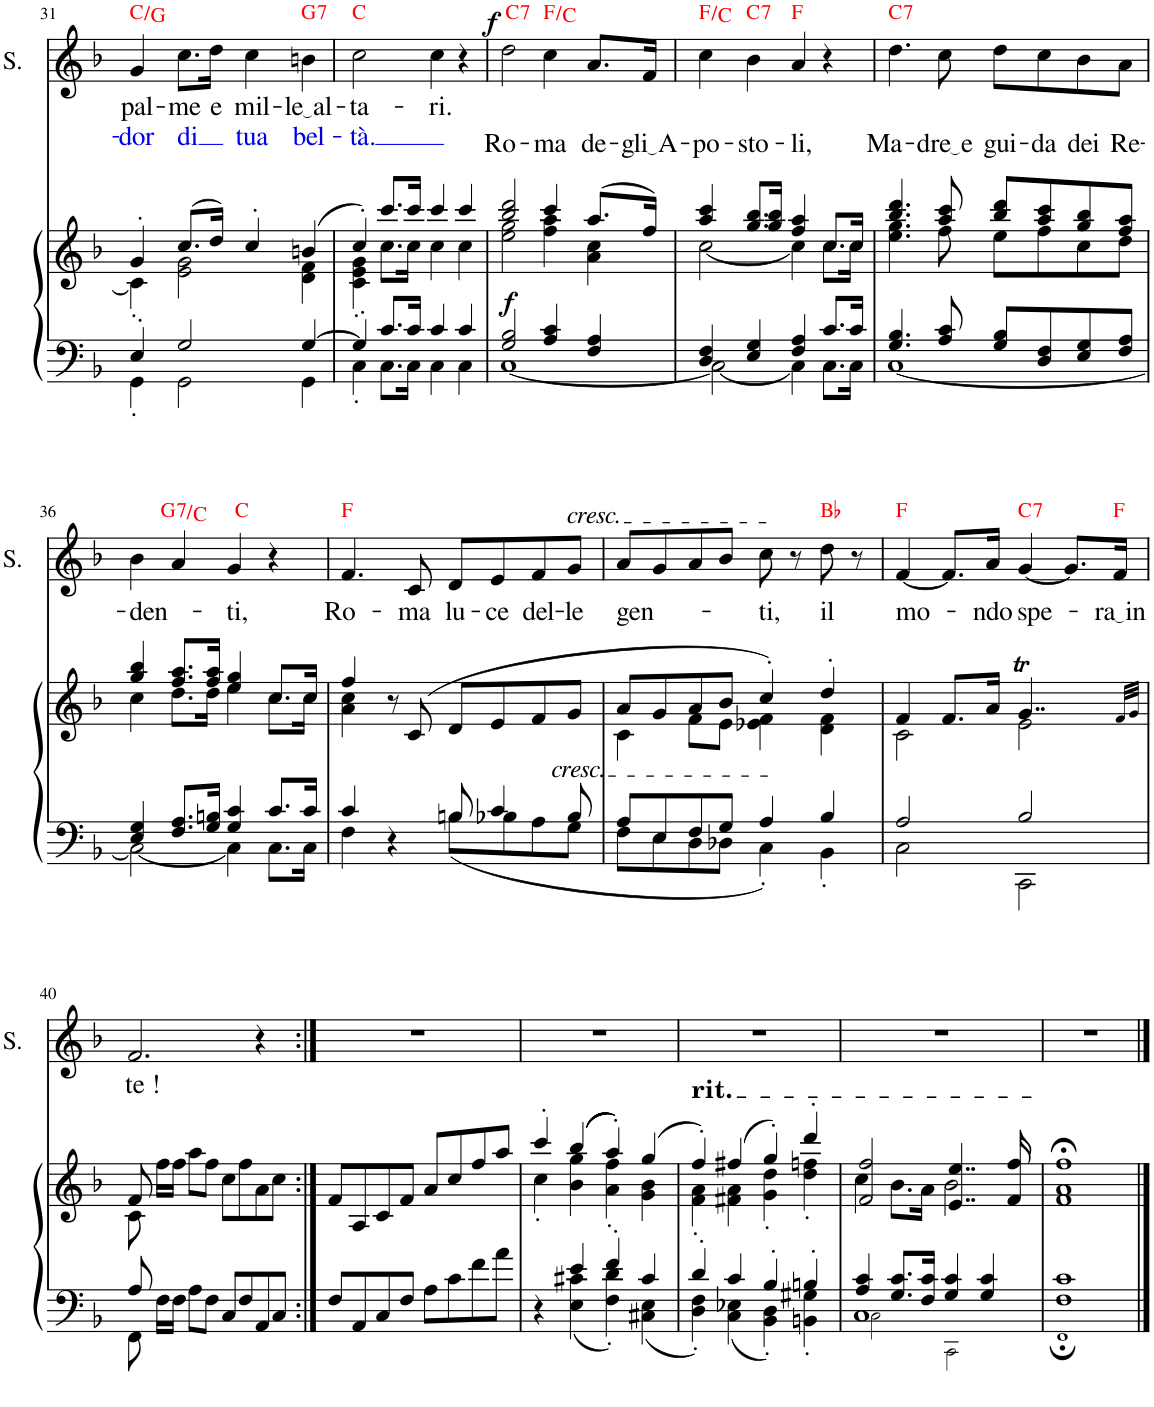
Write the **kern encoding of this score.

**kern	**kern	**dynam	**kern	**text	**text	**dynam	**harte
*part2	*part2	*part2	*part1	*part1	*part1	*part1	*part1
*staff3	*staff2	*staff2/3	*staff1	*staff1	*staff1	*staff1	*
*I"Organo	*	*	*I"Soprano	*	*	*	*
*	*	*	*I'S.	*	*	*	*
!!LO:PB:g=z
*clefF4	*clefG2	*	*clefG2	*	*	*	*
*k[b-]	*k[b-]	*	*k[b-]	*	*	*	*
*M4/4	*M4/4	*	*M4/4	*	*	*	*
*met(c)	*met(c)	*	*met(c)	*	*	*	*
=31	=31	=31	=31	=31	=31	=31	=31
*^	*^	*	*	*	*	*	*
!	!	!	!	!	!	!LO:LY:b	!LO:LY:b:color=#0000E7	!	!
4E'/	4GG'\	4g'/	4c'\]	.	4g/	pal-	-dor	.	C:maj/5
!	!	!	!	!	!	!LO:LY:b	!LO:LY:b:color=#0000E7	!	!
2G/	2GG\	(8.cc/L	2e\ 2g\	.	8.cc\L	-me	di	.	.
!	!	!	!	!	!	!LO:LY:b	!	!	!
.	.	16dd/Jk)	.	.	16dd\Jk	e	.	.	.
!	!	!	!	!	!	!LO:LY:b	!LO:LY:b:color=#0000E7	!	!
.	.	4cc'/	.	.	4cc\	mil-	tua	.	.
!	!	!	!	!	!	!LO:LY:b	!LO:LY:b:color=#0000E7	!	!LO:H:kt=7
[4G/	4GG\	(4bn/	4d\ 4f\	.	4bn\	le al	bel-	.	G:7
=32	=32	=32	=32	=32	=32	=32	=32	=32	=32
!	!	!	!	!	!	!LO:LY:b	!LO:LY:b:color=#0000E7	!	!
4G'/]	4C'\	4cc'/)	4c\' 4e\' 4g\'	.	2cc\	-ta-	-tà.	.	C:maj
8.c/L	8.C\L	8.ccc/L	8.cc\L	.	.	.	.	.	.
16c/Jk	16C\Jk	16ccc/Jk	16cc\Jk	.	.	.	.	.	.
!	!	!	!	!	!	!LO:LY:b	!	!	!
4c/	4C\	4ccc/	4cc\	.	4cc\	-ri.	.	.	.
4c/	4C\	4ccc/	4cc\	.	4r	.	.	.	.
=33	=33	=33	=33	=33	=33	=33	=33	=33	=33
!	!	!	!	!LO:DY:b	!	!LO:LY:b	!	!LO:DY:a	!LO:H:kt=7
2G/ 2B-/	[1C	2bb-/ 2ddd/	2ee\ 2gg\	f	2dd\	Ro-	.	f	C:7
!	!	!	!	!	!	!LO:LY:b	!	!	!
4A/ 4c/	.	4ccc/	4ff\ 4aa\	.	4cc\	-ma	.	.	F:maj/5
!	!	!	!	!	!	!LO:LY:b	!	!	!
4F/ 4A/	.	(8.aa/L	4a\ 4cc\	.	8.a/L	de-	.	.	.
!	!	!	!	!	!	!LO:LY:b	!	!	!
.	.	16ff/Jk)	.	.	16f/Jk	gli A	.	.	.
=34	=34	=34	=34	=34	=34	=34	=34	=34	=34
!	!	!	!	!	!	!LO:LY:b	!	!	!
4D/ 4F/	2C\_	4aa/ 4ccc/	[2cc\	.	4cc\	-po-	.	.	F:maj/5
!	!	!	!	!	!	!LO:LY:b	!	!	!LO:H:kt=7
4E/ 4G/	.	8.gg/ 8.bb-/L	.	.	4b-\	-sto-	.	.	C:7
.	.	16gg/ 16bb-/Jk	.	.	.	.	.	.	.
!	!	!	!	!	!	!LO:LY:b	!	!	!
4F/ 4A/	4C\]	4ff/ 4aa/	4cc\]	.	4a/	-li,	.	.	F:maj
8.c/L	8.C\L	8.cc/L	8.cc\L	.	4r	.	.	.	.
16c/Jk	16C\Jk	16cc/Jk	16cc\Jk	.	.	.	.	.	.
=35	=35	=35	=35	=35	=35	=35	=35	=35	=35
!	!	!	!	!	!	!LO:LY:b	!	!	!LO:H:kt=7
4.G/ 4.B-/	[1C	4.bb-/ 4.ddd/	4.ee\ 4.gg\	.	4.dd\	Ma-	.	.	C:7
!	!	!	!	!	!	!LO:LY:b	!	!	!
8A/ 8c/	.	8aa/ 8ccc/	8ff\	.	8cc\	dre e	.	.	.
!	!	!	!	!	!	!LO:LY:b	!	!	!
8G/ 8B-/L	.	8bb-/ 8ddd/L	8ee\L	.	8dd\L	gui-	.	.	.
!	!	!	!	!	!	!LO:LY:b	!	!	!
8D/ 8F/	.	8aa/ 8ccc/	8ff\	.	8cc\	-da	.	.	.
!	!	!	!	!	!	!LO:LY:b	!	!	!
8E/ 8G/	.	8gg/ 8bb-/	8cc\	.	8b-\	dei	.	.	.
!	!	!	!	!	!	!LO:LY:b	!	!	!
8F/ 8A/J	.	8ff/ 8aa/J	8dd\J	.	8a\J	Re-	.	.	.
!!LO:LB:g=z
=36	=36	=36	=36	=36	=36	=36	=36	=36	=36
!	!	!	!	!	!	!LO:LY:b	!	!	!
4E/ 4G/	2C\_	4gg/ 4bb-/	4cc\	.	4b-\	-den-	.	.	.
!	!	!	!	!	!	!	!	!	!LO:H:kt=7
8.F/ 8.A/L	.	8.ff/ 8.aa/L	8.dd\L	.	4a/	.	.	.	G:7/4
16G/ 16Bn/Jk	.	16ff/ 16aa/Jk	16dd\Jk	.	.	.	.	.	.
!	!	!	!	!	!	!LO:LY:b	!	!	!
4G/ 4c/	4C\]	4ee/ 4gg/	4ee\	.	4g/	-ti,	.	.	C:maj
8.c/L	8.C\L	8.cc/L	8.cc\L	.	4r	.	.	.	.
16c/Jk	16C\Jk	16cc/Jk	16cc\Jk	.	.	.	.	.	.
=37	=37	=37	=37	=37	=37	=37	=37	=37	=37
!	!	!	!	!	!	!LO:LY:b	!	!	!
4c/	4F\	4ff/	4a\ 4cc\	.	4.f/	Ro-	.	.	F:maj
4r	4ryy	8r	2.ryy	.	.	.	.	.	.
!	!	!	!	!	!	!LO:LY:b	!	!	!
.	.	(8c/	.	.	8c/	-ma	.	.	.
!	!	!	!	!	!	!LO:LY:b	!	!	!
8Bn/	8B\L	8d/L	.	.	8d/L	lu-	.	.	.
!	!	!	!	!	!	!LO:LY:b	!	!	!
4c/	8B-X\	8e/	.	.	8e/	-ce	.	.	.
!	!	!	!	!	!	!LO:LY:b	!	!	!
.	8A\	8f/	.	.	8f/	del-	.	.	.
!	!	!	!	!	!LO:TX:a:i:t=cresc.	!	!	!	!
!	!	!LO:TX:b:i:t=cresc.	!	!	!	!	!	!	!
!	!	!	!	!	!	!LO:LY:b	!	!	!
8B-/	8G\J	8g/J	.	.	8g/J	-le	.	.	.
=38	=38	=38	=38	=38	=38	=38	=38	=38	=38
!	!	!	!	!	!	!LO:LY:b	!	!	!
8A/L	8F\L	8a/L	4c\	.	8a/L	gen-	.	.	.
8E/	8E\	8g/	.	.	8g/	.	.	.	.
8F/	8D\	8a/	8f\L	.	8a/	.	.	.	.
8G/J	8D-X\J	8b-/J	8e\J	.	8b-/J	.	.	.	.
!	!	!	!	!	!	!LO:LY:b	!	!	!
4A'/	4C'\	4cc'/)	4e-X\' 4f\'	.	8cc\	-ti,	.	.	.
.	.	.	.	.	8r	.	.	.	.
!	!	!	!	!	!	!LO:LY:b	!	!	!
4B-'/	4BB-'\	4dd'/	4d\' 4f\'	.	8dd\	il	.	.	Bb:maj
.	.	.	.	.	8r	.	.	.	.
=39	=39	=39	=39	=39	=39	=39	=39	=39	=39
!	!	!	!	!	!	!LO:LY:b	!	!	!
2A/	2C\	4f/	2c\	.	[4f/	mo-	.	.	F:maj
.	.	8.f/L	.	.	8.f/L]	.	.	.	.
!	!	!	!	!	!	!LO:LY:b	!	!	!
.	.	16a/Jk	.	.	16a/Jk	-ndo	.	.	.
!	!	!	!	!	!	!LO:LY:b	!	!	!LO:H:kt=7
2B-/	2CC\	4..gT/	2e\	.	[4g/	spe-	.	.	C:7
.	.	.	.	.	8.g/L]	.	.	.	.
!	!	!	!	!	!	!LO:LY:b	!	!	!
.	.	32f!/LLL	.	.	16f/Jk	ra in	.	.	F:maj
.	.	32g!/JJJ	.	.	.	.	.	.	.
!!LO:LB:g=z
=40	=40	=40	=40	=40	=40	=40	=40	=40	=40
!	!	!	!	!	!	!LO:LY:b	!	!	!
8A/	8FF\	8f/	8c\	.	2.f/	te !	.	.	.
16F\LL	2..ryy	16ff\LL	2..ryy	.	.	.	.	.	.
16F\JJ	.	16ff\JJ	.	.	.	.	.	.	.
8A\L	.	8aa\L	.	.	.	.	.	.	.
8F\J	.	8ff\J	.	.	.	.	.	.	.
8C/L	.	8cc\L	.	.	.	.	.	.	.
8F/	.	8ff\	.	.	.	.	.	.	.
8AA/	.	8a\	.	.	4r	.	.	.	.
8C/J	.	8cc\J	.	.	.	.	.	.	.
*v	*v	*	*	*	*	*	*	*	*
*	*v	*v	*	*	*	*	*	*
=41:|!	=41:|!	=41:|!	=41:|!	=41:|!	=41:|!	=41:|!	=41:|!
8F/L	8f/L	.	1r	.	.	.	.
8AA/	8A/	.	.	.	.	.	.
8C/	8c/	.	.	.	.	.	.
8F/J	8f/J	.	.	.	.	.	.
8A\L	8a/L	.	.	.	.	.	.
8c\	8cc/	.	.	.	.	.	.
8f\	8ff/	.	.	.	.	.	.
8a\J	8aa/J	.	.	.	.	.	.
=42	=42	=42	=42	=42	=42	=42	=42
*^	*^	*	*	*	*	*	*
4r	4ryy	4ccc'/	4cc'\	.	1r	.	.	.	.
4e/	4E\ 4c#X\	(((4bb-/	4b-\ 4gg\	.	.	.	.	.	.
4f'/	4F\' 4d\'	4aa'/)))	4a\' 4ff\'	.	.	.	.	.	.
4c#/	4C#X\ 4E\	(4gg/	4g\ 4b-\	.	.	.	.	.	.
=43	=43	=43	=43	=43	=43	=43	=43	=43	=43
!	!	!	!	!	!LO:TX:b:t=rit.	!	!	!	!
4d'/	4D\' 4F\'	4ff'/)	4f\' 4a\'	.	1r	.	.	.	.
4c/	4C\ 4E-X\	(4ff#X/	4f#X\ 4a\	.	.	.	.	.	.
4B-'/	4BB-\' 4D\'	4gg'/)	4g\' 4dd\'	.	.	.	.	.	.
4Bn'/	4BBn\' 4G#X\'	4ddd'/	4dd\' 4ffn\'	.	.	.	.	.	.
=44	=44	=44	=44	=44	=44	=44	=44	=44	=44
*	*^	*	*	*	*	*	*	*	*
4A/ 4c/	1C	2C!\	2f/ 2ff/	4cc\	.	1r	.	.	.	.
8.G/ 8.c/L	.	.	.	8.b-\L	.	.	.	.	.	.
16F/ 16c/Jk	.	.	.	16a\Jk	.	.	.	.	.	.
4G/ 4c/	.	2CC!\	4..e/ 4..ee/	2b-\	.	.	.	.	.	.
4G/ 4c/	.	.	.	.	.	.	.	.	.	.
.	.	.	16f/ 16ff/	.	.	.	.	.	.	.
*	*v	*v	*	*	*	*	*	*	*	*
=45	=45	=45	=45	=45	=45	=45	=45	=45	=45
1F 1c	1FF;!	1ff;<	1f 1a	.	1r	.	.	.	.
*v	*v	*	*	*	*	*	*	*	*
*	*v	*v	*	*	*	*	*	*
==	==	==	==	==	==	==	==
*-	*-	*-	*-	*-	*-	*-	*-
